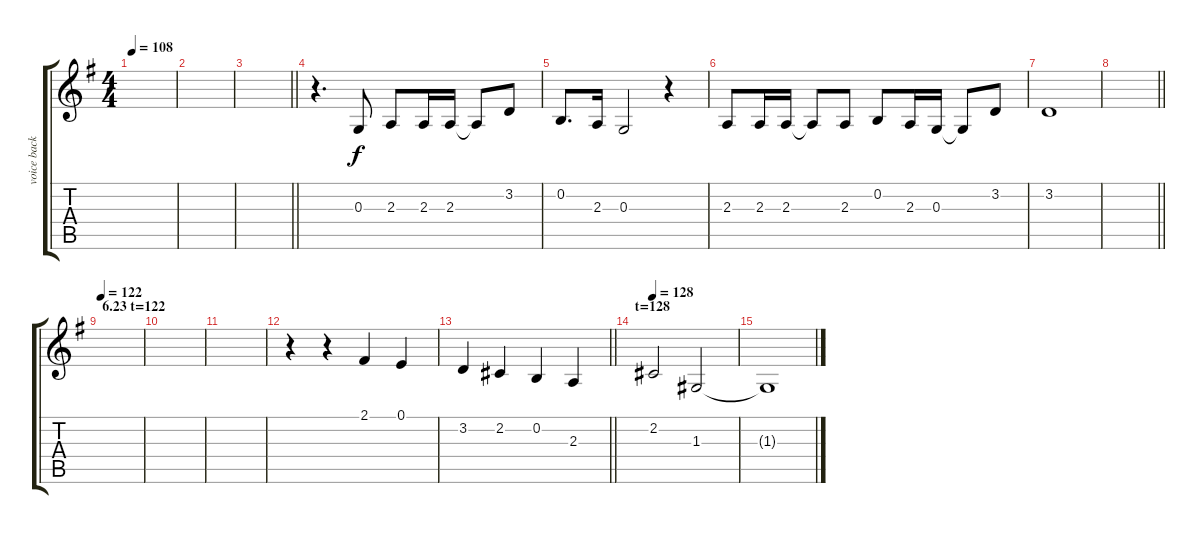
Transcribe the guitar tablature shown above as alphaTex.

\track ("voice back" "voice back") {instrument bassoon}
\staff {score tabs}
\tuning (E4 B3 G3 D3 A2 E2) {hide}
\ts (4 4)
\tempo 108
\clef g2
\ks g
|
|
\barLineRight lightlight
|
r.4{d} 0.3.8 2.3.8 2.3.16 2.3.16 2.3{t}.8 3.2.8 |
0.2.8{d} 2.3.16 0.3.2 r.4 |
2.3.8 2.3.16 2.3.16 2.3{t}.8 2.3.8 0.2.8 2.3.16 0.3.16 0.3{t}.8 3.2.8 |
3.2.1 |
\barLineRight lightlight
|
\section ("" "6.23 t=122")
\tempo 122
|
|
|
r.4 r.4 2.1.4 0.1.4 |
\barLineRight lightlight
3.2.4 2.2.4 0.2.4 2.3.4 |
\section ("" "t=128")
\tempo 128
2.2.2 1.3.2 |
1.3{t}.1
